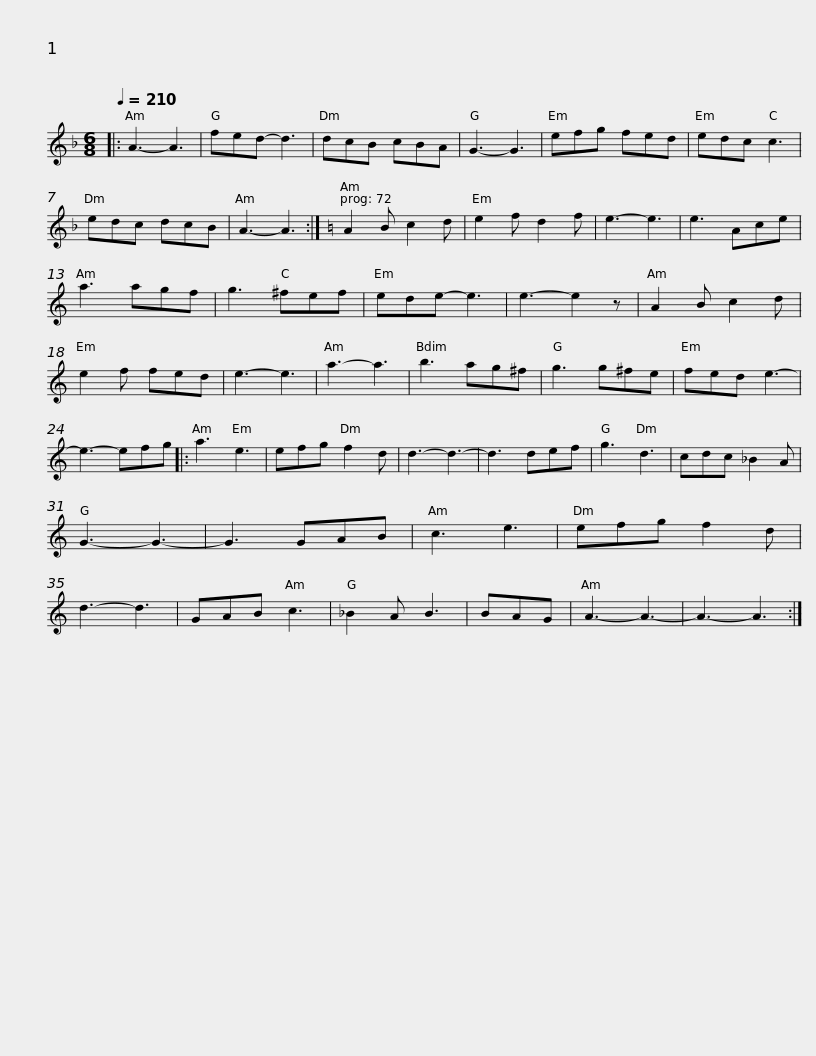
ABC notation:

X:1
L:1/8
Q:1/4=210
M:6/8
I:linebreak $
K:F
V:1 treble
V:1
|: A3- A3 | fed- d3 | dcB cBA | G3- G3 | efg fed | %5
 edc c3 | edc dcB | A3- A3 :|$[K:C] A2 B c2 d | e2 f d2 f | %10
 e3- e3 | e3 Ace | a3 agf | g3 ^fef | ede- e3 | %15
 e3- e2 z | A2 B c2 d | e2 f fed |$ e3- e3 | a3- a3 | %20
 b3 ag^f | g3 g^fe | fed e3- | e3- efg |: a3 e3 | %25
 efg f2 d | d3- d3- | d3 def |$ g3 d3 | cdc _B2 A | %30
 G3- G3- | G3 GAB | c3 e3 | efg f2 d | d3- d3 | %35
 GAB c3 | _B2 A B3 | BAG | A3- A3- |$ A3- A3 :| %40
